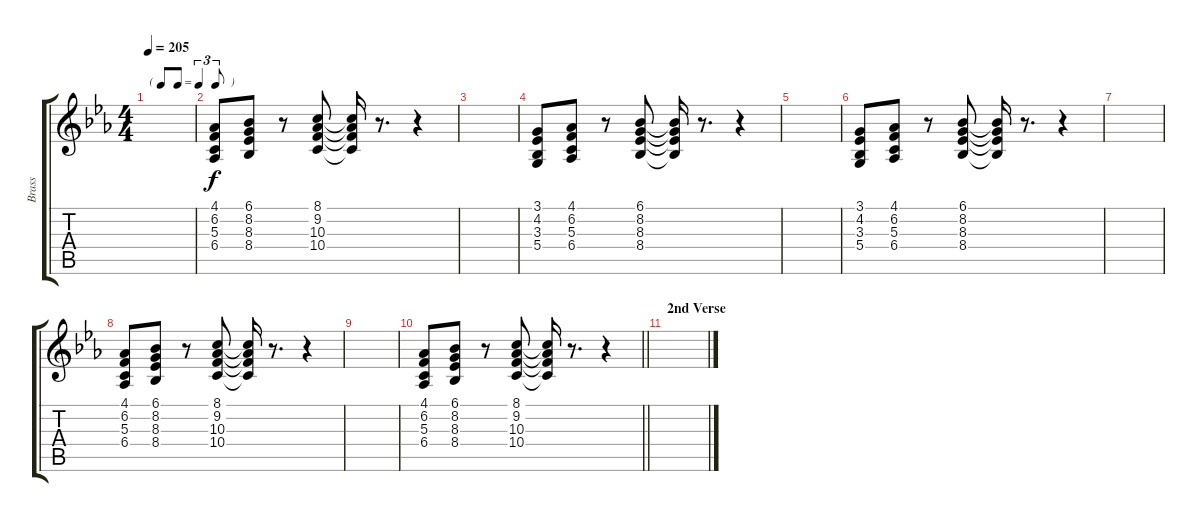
\track ("Brass" "Brass") {instrument brasssection}
\staff {score tabs}
\tuning (E4 B3 G3 D3 A2 E2) {hide}
\ts (4 4)
\tf triplet8th
\tempo 205
\clef g2
\ks eb
|
(4.1 6.2 5.3 6.4).8 (6.1 8.2 8.3 8.4).8 r.8 (8.1 9.2 10.3 10.4).8 (8.1{t} 9.2{t} 10.3{t} 10.4{t}).16 r.8{d} r.4 |
|
(3.1 4.2 3.3 5.4).8 (4.1 6.2 5.3 6.4).8 r.8 (6.1 8.2 8.3 8.4).8 (6.1{t} 8.2{t} 8.3{t} 8.4{t}).16 r.8{d} r.4 |
|
(3.1 4.2 3.3 5.4).8 (4.1 6.2 5.3 6.4).8 r.8 (6.1 8.2 8.3 8.4).8 (6.1{t} 8.2{t} 8.3{t} 8.4{t}).16 r.8{d} r.4 |
|
(4.1 6.2 5.3 6.4).8 (6.1 8.2 8.3 8.4).8 r.8 (8.1 9.2 10.3 10.4).8 (8.1{t} 9.2{t} 10.3{t} 10.4{t}).16 r.8{d} r.4 |
|
\barLineRight lightlight
(4.1 6.2 5.3 6.4).8 (6.1 8.2 8.3 8.4).8 r.8 (8.1 9.2 10.3 10.4).8 (8.1{t} 9.2{t} 10.3{t} 10.4{t}).16 r.8{d} r.4 |
\section ("" "2nd Verse")
